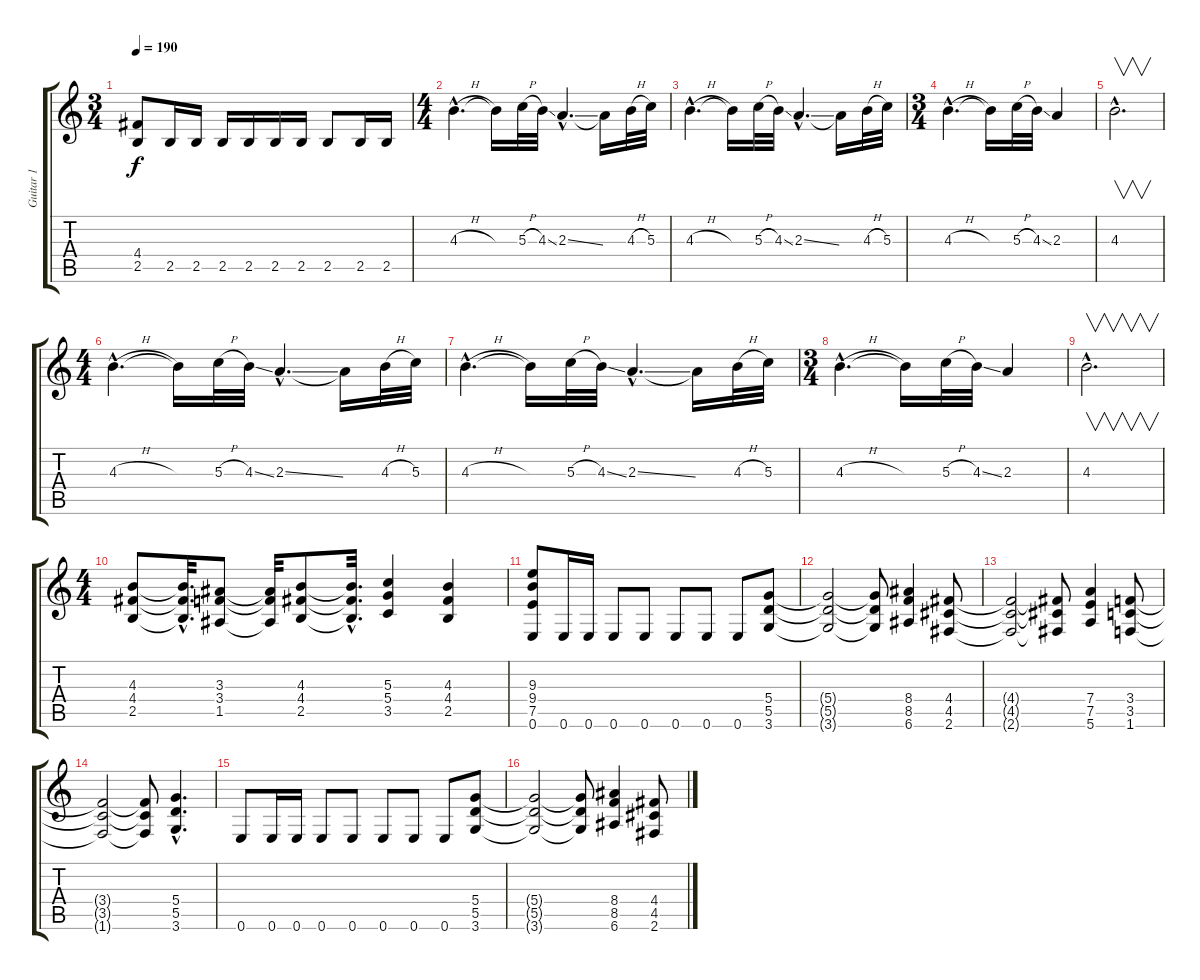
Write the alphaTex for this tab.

\track ("Guitar 1" "Guitar 1") {instrument distortionguitar}
\staff {score tabs}
\tuning (E4 B3 G3 D3 A2 E2) {hide}
\ts (3 4)
\tempo 190
\clef g2
\ks c
(4.4 2.5).8{dy f} 2.5.16 2.5.16 2.5.16 2.5.16 2.5.16 2.5.16 2.5.8 2.5.16 2.5.16 |
\ts (4 4)
4.3{h hac}.4{d} 4.3{t}.16 5.3{h}.32 4.3{ss}.32 2.3{ss hac}.4{d} 2.3{t}.16 4.3{h}.32 5.3.32 |
4.3{h hac}.4{d} 4.3{t}.16 5.3{h}.32 4.3{ss}.32 2.3{ss hac}.4{d} 2.3{t}.16 4.3{h}.32 5.3.32 |
\ts (3 4)
4.3{h hac}.4{d} 4.3{t}.16 5.3{h}.32 4.3{ss}.32 2.3.4 |
4.3{hac}.2{v d} |
\ts (4 4)
4.3{h hac}.4{d} 4.3{t}.16 5.3{h}.32 4.3{ss}.32 2.3{ss hac}.4{d} 2.3{t}.16 4.3{h}.32 5.3.32 |
4.3{h hac}.4{d} 4.3{t}.16 5.3{h}.32 4.3{ss}.32 2.3{ss hac}.4{d} 2.3{t}.16 4.3{h}.32 5.3.32 |
\ts (3 4)
4.3{h hac}.4{d} 4.3{t}.16 5.3{h}.32 4.3{ss}.32 2.3.4 |
4.3{hac}.2{v d} |
\ts (4 4)
(4.3 4.4 2.5).8 (4.3{hac t} 4.4{hac t} 2.5{hac t}).32{d} (3.3 3.4 1.5).8 (3.3{t} 3.4{t} 1.5{t}).32 (4.3 4.4 2.5).8 (4.3{hac t} 4.4{hac t} 2.5{hac t}).32{d} (5.3 5.4 3.5).4 (4.3 4.4 2.5).4 |
(9.3 9.4 7.5 0.6).8 0.6.16 0.6.16 0.6.8 0.6.8 0.6.8 0.6.8 0.6.8 (5.4 5.5 3.6).8 |
(5.4{t} 5.5{t} 3.6{t}).2 (5.4{t} 5.5{t} 3.6{t}).8 (8.4 8.5 6.6).4 (4.4 4.5 2.6).8 |
(4.4{t} 4.5{t} 2.6{t}).2 (4.4{t} 4.5{t} 2.6{t}).8 (7.4 7.5 5.6).4 (3.4 3.5 1.6).8 |
(3.4{t} 3.5{t} 1.6{t}).2 (3.4{t} 3.5{t} 1.6{t}).8 (5.4{hac} 5.5{hac} 3.6{hac}).4{d} |
0.6.8 0.6.16 0.6.16 0.6.8 0.6.8 0.6.8 0.6.8 0.6.8 (5.4 5.5 3.6).8 |
(5.4{t} 5.5{t} 3.6{t}).2 (5.4{t} 5.5{t} 3.6{t}).8 (8.4 8.5 6.6).4 (4.4 4.5 2.6).8
